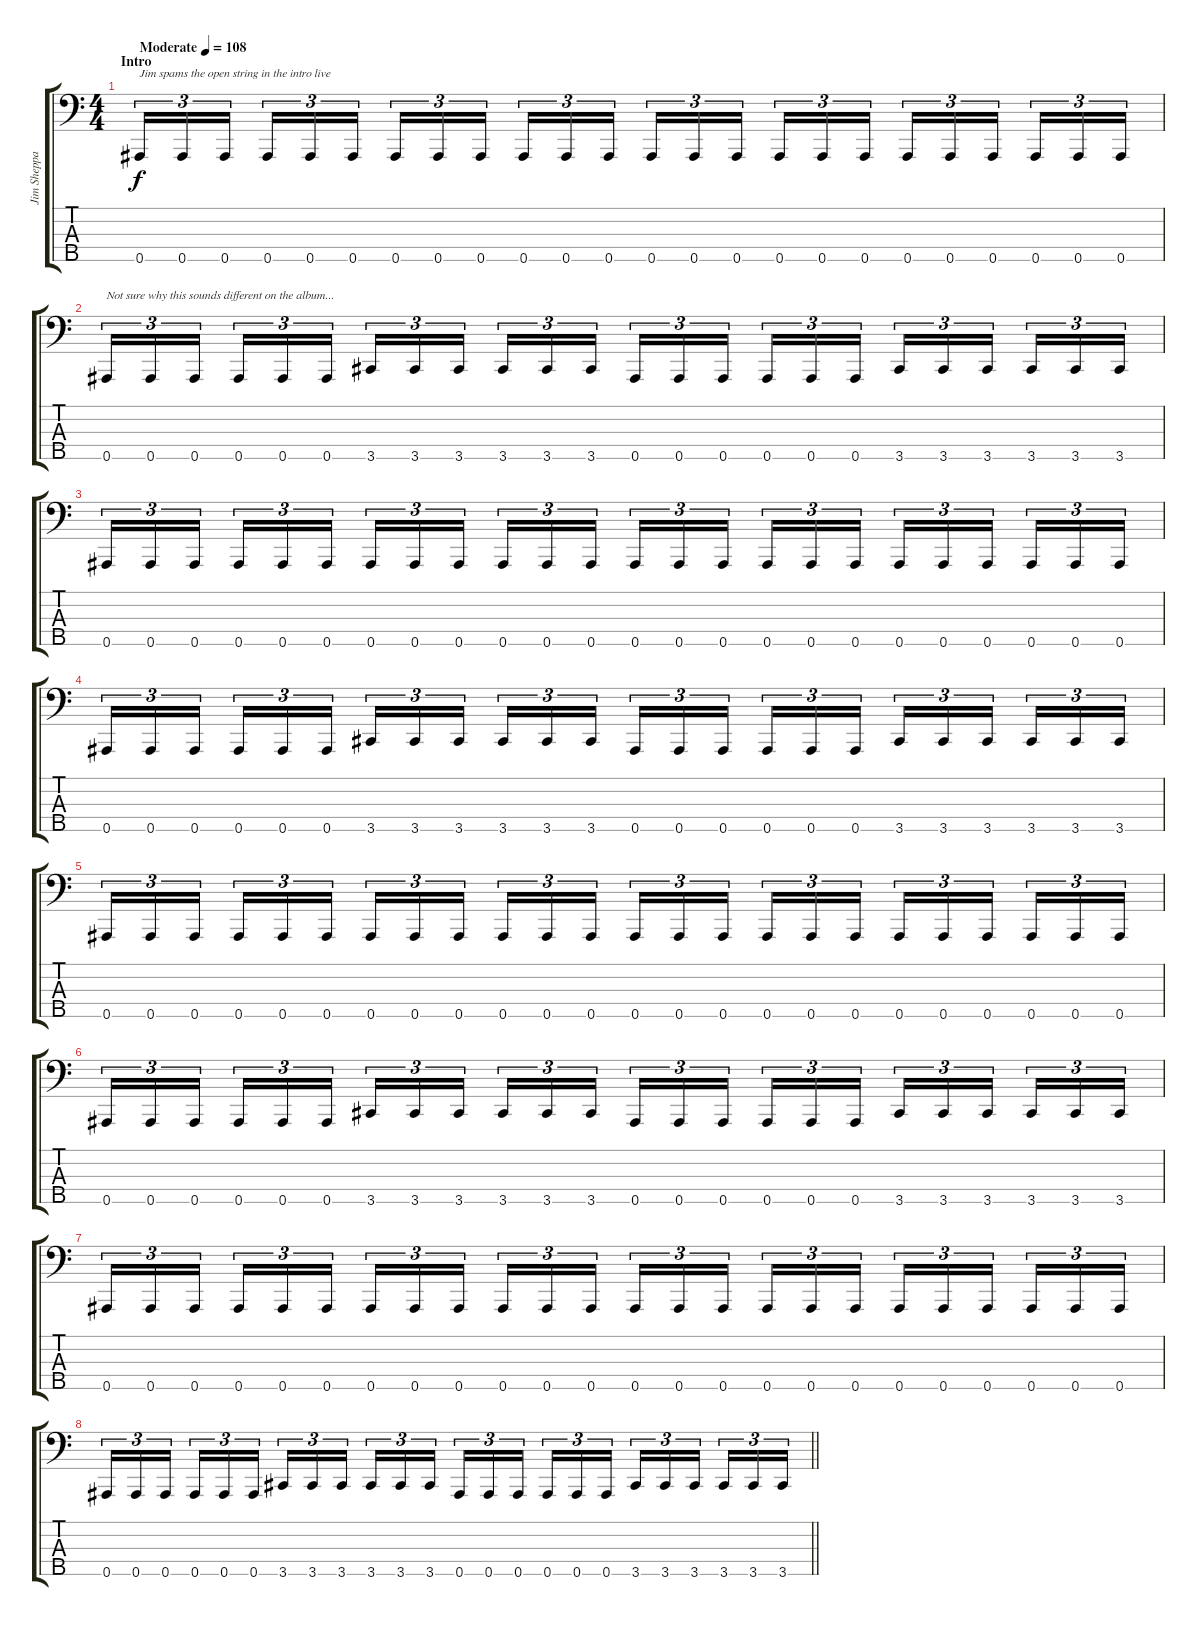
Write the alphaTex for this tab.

\track ("Jim Sheppard" "Jim Sheppa") {instrument electricbassfinger}
\staff {score tabs}
\tuning (Gb2 Db2 Ab1 Eb1 Bb0) {hide}
\ts (4 4)
\section ("" "Intro")
\tempo (108 "Moderate")
\clef f4
\ks c
0.5.16{tu (3 2) txt "Jim spams the open string in the intro live" dy f instrument electricbassfinger} 0.5.16{tu (3 2)} 0.5.16{tu (3 2) beam splitsecondary} 0.5.16{tu (3 2)} 0.5.16{tu (3 2)} 0.5.16{tu (3 2)} 0.5.16{tu (3 2)} 0.5.16{tu (3 2)} 0.5.16{tu (3 2) beam splitsecondary} 0.5.16{tu (3 2)} 0.5.16{tu (3 2)} 0.5.16{tu (3 2)} 0.5.16{tu (3 2)} 0.5.16{tu (3 2)} 0.5.16{tu (3 2) beam splitsecondary} 0.5.16{tu (3 2)} 0.5.16{tu (3 2)} 0.5.16{tu (3 2)} 0.5.16{tu (3 2)} 0.5.16{tu (3 2)} 0.5.16{tu (3 2) beam splitsecondary} 0.5.16{tu (3 2)} 0.5.16{tu (3 2)} 0.5.16{tu (3 2)} |
0.5.16{tu (3 2) txt "Not sure why this sounds different on the album..."} 0.5.16{tu (3 2)} 0.5.16{tu (3 2) beam splitsecondary} 0.5.16{tu (3 2)} 0.5.16{tu (3 2)} 0.5.16{tu (3 2)} 3.5.16{tu (3 2)} 3.5.16{tu (3 2)} 3.5.16{tu (3 2) beam splitsecondary} 3.5.16{tu (3 2)} 3.5.16{tu (3 2)} 3.5.16{tu (3 2)} 0.5.16{tu (3 2)} 0.5.16{tu (3 2)} 0.5.16{tu (3 2) beam splitsecondary} 0.5.16{tu (3 2)} 0.5.16{tu (3 2)} 0.5.16{tu (3 2)} 3.5.16{tu (3 2)} 3.5.16{tu (3 2)} 3.5.16{tu (3 2) beam splitsecondary} 3.5.16{tu (3 2)} 3.5.16{tu (3 2)} 3.5.16{tu (3 2)} |
0.5.16{tu (3 2)} 0.5.16{tu (3 2)} 0.5.16{tu (3 2) beam splitsecondary} 0.5.16{tu (3 2)} 0.5.16{tu (3 2)} 0.5.16{tu (3 2)} 0.5.16{tu (3 2)} 0.5.16{tu (3 2)} 0.5.16{tu (3 2) beam splitsecondary} 0.5.16{tu (3 2)} 0.5.16{tu (3 2)} 0.5.16{tu (3 2)} 0.5.16{tu (3 2)} 0.5.16{tu (3 2)} 0.5.16{tu (3 2) beam splitsecondary} 0.5.16{tu (3 2)} 0.5.16{tu (3 2)} 0.5.16{tu (3 2)} 0.5.16{tu (3 2)} 0.5.16{tu (3 2)} 0.5.16{tu (3 2) beam splitsecondary} 0.5.16{tu (3 2)} 0.5.16{tu (3 2)} 0.5.16{tu (3 2)} |
0.5.16{tu (3 2)} 0.5.16{tu (3 2)} 0.5.16{tu (3 2) beam splitsecondary} 0.5.16{tu (3 2)} 0.5.16{tu (3 2)} 0.5.16{tu (3 2)} 3.5.16{tu (3 2)} 3.5.16{tu (3 2)} 3.5.16{tu (3 2) beam splitsecondary} 3.5.16{tu (3 2)} 3.5.16{tu (3 2)} 3.5.16{tu (3 2)} 0.5.16{tu (3 2)} 0.5.16{tu (3 2)} 0.5.16{tu (3 2) beam splitsecondary} 0.5.16{tu (3 2)} 0.5.16{tu (3 2)} 0.5.16{tu (3 2)} 3.5.16{tu (3 2)} 3.5.16{tu (3 2)} 3.5.16{tu (3 2) beam splitsecondary} 3.5.16{tu (3 2)} 3.5.16{tu (3 2)} 3.5.16{tu (3 2)} |
0.5.16{tu (3 2)} 0.5.16{tu (3 2)} 0.5.16{tu (3 2) beam splitsecondary} 0.5.16{tu (3 2)} 0.5.16{tu (3 2)} 0.5.16{tu (3 2)} 0.5.16{tu (3 2)} 0.5.16{tu (3 2)} 0.5.16{tu (3 2) beam splitsecondary} 0.5.16{tu (3 2)} 0.5.16{tu (3 2)} 0.5.16{tu (3 2)} 0.5.16{tu (3 2)} 0.5.16{tu (3 2)} 0.5.16{tu (3 2) beam splitsecondary} 0.5.16{tu (3 2)} 0.5.16{tu (3 2)} 0.5.16{tu (3 2)} 0.5.16{tu (3 2)} 0.5.16{tu (3 2)} 0.5.16{tu (3 2) beam splitsecondary} 0.5.16{tu (3 2)} 0.5.16{tu (3 2)} 0.5.16{tu (3 2)} |
0.5.16{tu (3 2)} 0.5.16{tu (3 2)} 0.5.16{tu (3 2) beam splitsecondary} 0.5.16{tu (3 2)} 0.5.16{tu (3 2)} 0.5.16{tu (3 2)} 3.5.16{tu (3 2)} 3.5.16{tu (3 2)} 3.5.16{tu (3 2) beam splitsecondary} 3.5.16{tu (3 2)} 3.5.16{tu (3 2)} 3.5.16{tu (3 2)} 0.5.16{tu (3 2)} 0.5.16{tu (3 2)} 0.5.16{tu (3 2) beam splitsecondary} 0.5.16{tu (3 2)} 0.5.16{tu (3 2)} 0.5.16{tu (3 2)} 3.5.16{tu (3 2)} 3.5.16{tu (3 2)} 3.5.16{tu (3 2) beam splitsecondary} 3.5.16{tu (3 2)} 3.5.16{tu (3 2)} 3.5.16{tu (3 2)} |
0.5.16{tu (3 2)} 0.5.16{tu (3 2)} 0.5.16{tu (3 2) beam splitsecondary} 0.5.16{tu (3 2)} 0.5.16{tu (3 2)} 0.5.16{tu (3 2)} 0.5.16{tu (3 2)} 0.5.16{tu (3 2)} 0.5.16{tu (3 2) beam splitsecondary} 0.5.16{tu (3 2)} 0.5.16{tu (3 2)} 0.5.16{tu (3 2)} 0.5.16{tu (3 2)} 0.5.16{tu (3 2)} 0.5.16{tu (3 2) beam splitsecondary} 0.5.16{tu (3 2)} 0.5.16{tu (3 2)} 0.5.16{tu (3 2)} 0.5.16{tu (3 2)} 0.5.16{tu (3 2)} 0.5.16{tu (3 2) beam splitsecondary} 0.5.16{tu (3 2)} 0.5.16{tu (3 2)} 0.5.16{tu (3 2)} |
\barLineRight lightlight
0.5.16{tu (3 2)} 0.5.16{tu (3 2)} 0.5.16{tu (3 2) beam splitsecondary} 0.5.16{tu (3 2)} 0.5.16{tu (3 2)} 0.5.16{tu (3 2)} 3.5.16{tu (3 2)} 3.5.16{tu (3 2)} 3.5.16{tu (3 2) beam splitsecondary} 3.5.16{tu (3 2)} 3.5.16{tu (3 2)} 3.5.16{tu (3 2)} 0.5.16{tu (3 2)} 0.5.16{tu (3 2)} 0.5.16{tu (3 2) beam splitsecondary} 0.5.16{tu (3 2)} 0.5.16{tu (3 2)} 0.5.16{tu (3 2)} 3.5.16{tu (3 2)} 3.5.16{tu (3 2)} 3.5.16{tu (3 2) beam splitsecondary} 3.5.16{tu (3 2)} 3.5.16{tu (3 2)} 3.5.16{tu (3 2)}
